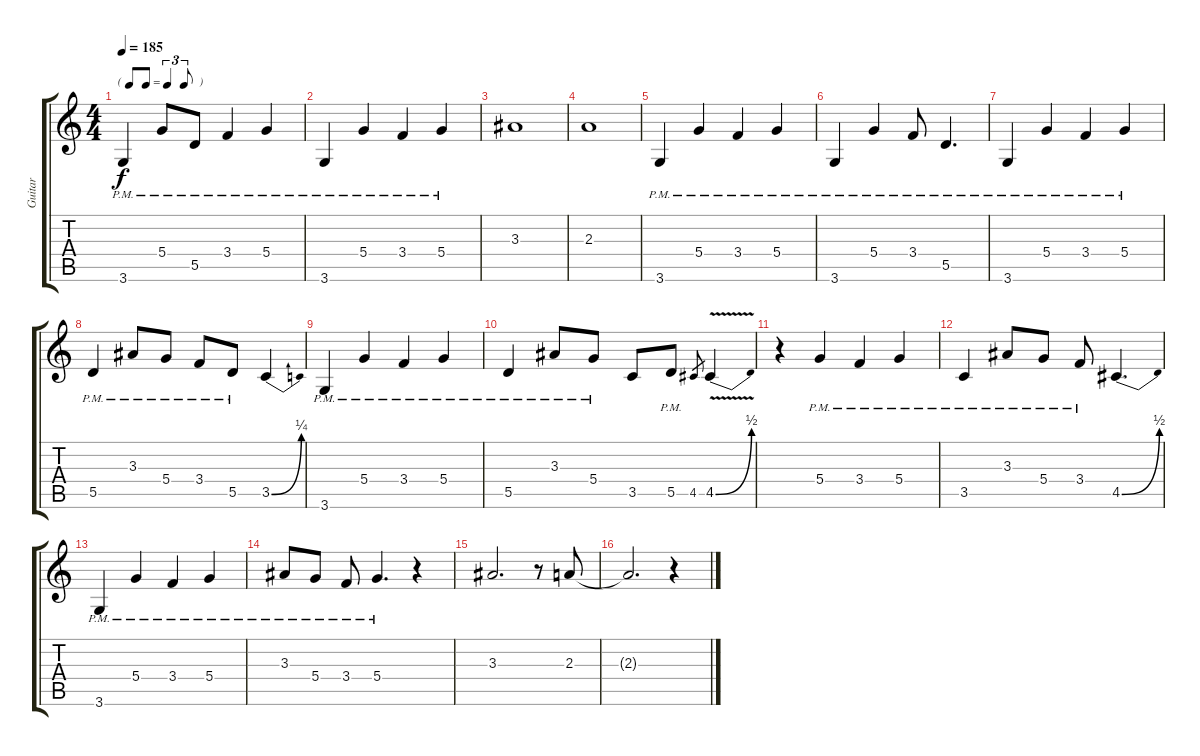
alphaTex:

\track ("Guitar" "Guitar") {instrument overdrivenguitar}
\staff {score tabs}
\tuning (E4 B3 G3 D3 A2 E2) {hide}
\ts (4 4)
\tf triplet8th
\tempo 185
\clef g2
\ks c
3.6{pm}.4{dy f} 5.4{pm}.8 5.5{pm}.8 3.4{pm}.4 5.4{pm}.4 |
3.6{pm}.4 5.4{pm}.4 3.4{pm}.4 5.4{pm}.4 |
3.3.1 |
2.3.1 |
3.6{pm}.4 5.4{pm}.4 3.4{pm}.4 5.4{pm}.4 |
3.6{pm}.4 5.4{pm}.4 3.4{pm}.8 5.5{pm}.4{d} |
3.6{pm}.4 5.4{pm}.4 3.4{pm}.4 5.4{pm}.4 |
5.5{pm}.4 3.3{pm}.8 5.4{pm}.8 3.4{pm}.8 5.5{pm}.8 3.5{be (bend 0 0 60 1)}.4 |
3.6{pm}.4 5.4{pm}.4 3.4{pm}.4 5.4{pm}.4 |
5.5{pm}.4 3.3{pm}.8 5.4{pm}.8 3.5.8 5.5{pm}.8 4.5.8{gr} 4.5{be (bend 0 0 60 2) v}.4 |
r.4 5.4{pm}.4 3.4{pm}.4 5.4{pm}.4 |
3.5{pm}.4 3.3{pm}.8 5.4{pm}.8 3.4{pm}.8 4.5{be (bend 0 0 60 2)}.4{d} |
3.6{pm}.4 5.4{pm}.4 3.4{pm}.4 5.4{pm}.4 |
3.3{pm}.8 5.4{pm}.8 3.4{pm}.8 5.4{pm}.4{d} r.4 |
3.3.2{d} r.8 2.3.8 |
2.3{t}.2{d} r.4
